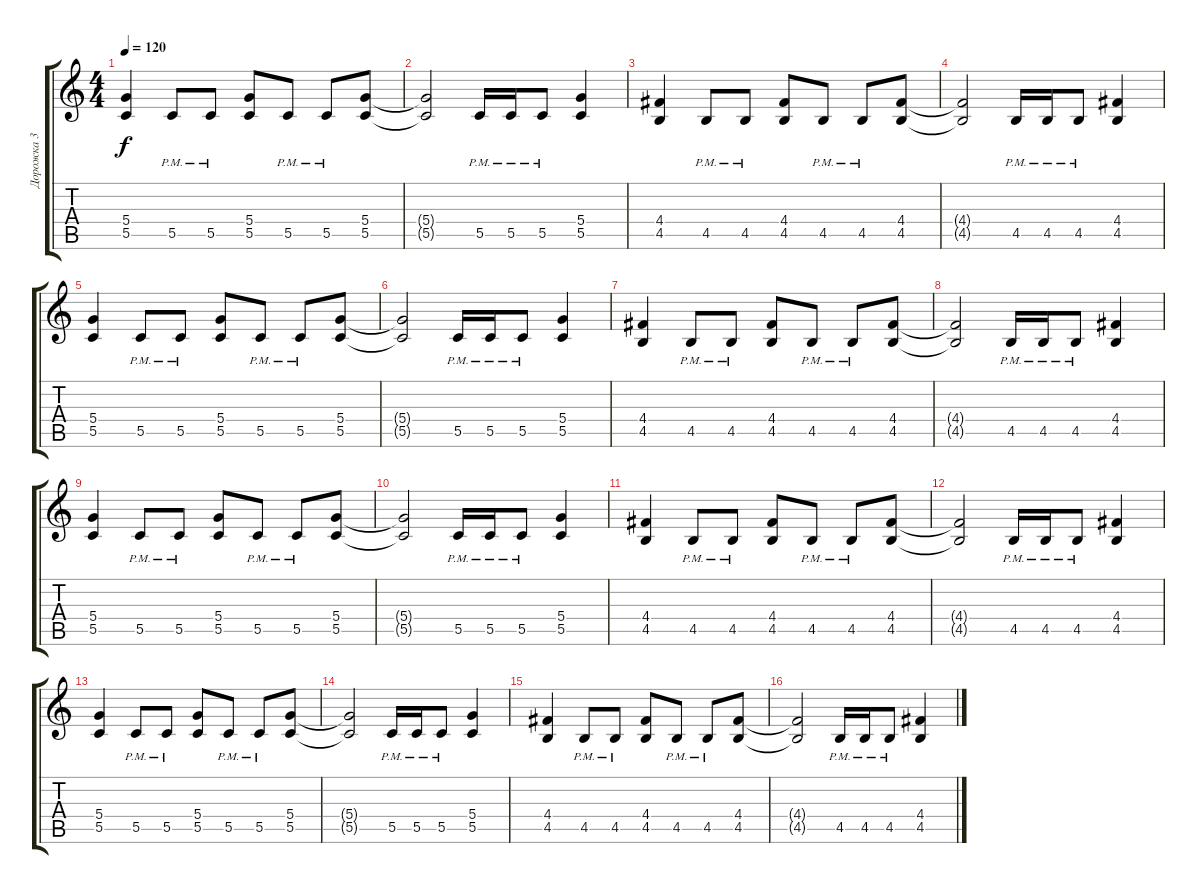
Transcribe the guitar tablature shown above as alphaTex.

\track ("Дорожка 3" "Дорожка 3") {instrument distortionguitar}
\staff {score tabs}
\tuning (E4 B3 G3 D3 G2 C2) {hide}
\ts (4 4)
\tempo 120
\clef g2
\ks c
(5.4 5.5).4{dy f} 5.5{pm}.8 5.5{pm}.8 (5.4 5.5).8 5.5{pm}.8 5.5{pm}.8 (5.4 5.5).8 |
(5.4{t} 5.5{t}).2 5.5{pm}.16 5.5{pm}.16 5.5{pm}.8 (5.4 5.5).4 |
(4.4 4.5).4 4.5{pm}.8 4.5{pm}.8 (4.4 4.5).8 4.5{pm}.8 4.5{pm}.8 (4.4 4.5).8 |
(4.4{t} 4.5{t}).2 4.5{pm}.16 4.5{pm}.16 4.5{pm}.8 (4.4 4.5).4 |
(5.4 5.5).4 5.5{pm}.8 5.5{pm}.8 (5.4 5.5).8 5.5{pm}.8 5.5{pm}.8 (5.4 5.5).8 |
(5.4{t} 5.5{t}).2 5.5{pm}.16 5.5{pm}.16 5.5{pm}.8 (5.4 5.5).4 |
(4.4 4.5).4 4.5{pm}.8 4.5{pm}.8 (4.4 4.5).8 4.5{pm}.8 4.5{pm}.8 (4.4 4.5).8 |
(4.4{t} 4.5{t}).2 4.5{pm}.16 4.5{pm}.16 4.5{pm}.8 (4.4 4.5).4 |
(5.4 5.5).4 5.5{pm}.8 5.5{pm}.8 (5.4 5.5).8 5.5{pm}.8 5.5{pm}.8 (5.4 5.5).8 |
(5.4{t} 5.5{t}).2 5.5{pm}.16 5.5{pm}.16 5.5{pm}.8 (5.4 5.5).4 |
(4.4 4.5).4 4.5{pm}.8 4.5{pm}.8 (4.4 4.5).8 4.5{pm}.8 4.5{pm}.8 (4.4 4.5).8 |
(4.4{t} 4.5{t}).2 4.5{pm}.16 4.5{pm}.16 4.5{pm}.8 (4.4 4.5).4 |
(5.4 5.5).4 5.5{pm}.8 5.5{pm}.8 (5.4 5.5).8 5.5{pm}.8 5.5{pm}.8 (5.4 5.5).8 |
(5.4{t} 5.5{t}).2 5.5{pm}.16 5.5{pm}.16 5.5{pm}.8 (5.4 5.5).4 |
(4.4 4.5).4 4.5{pm}.8 4.5{pm}.8 (4.4 4.5).8 4.5{pm}.8 4.5{pm}.8 (4.4 4.5).8 |
(4.4{t} 4.5{t}).2 4.5{pm}.16 4.5{pm}.16 4.5{pm}.8 (4.4 4.5).4
